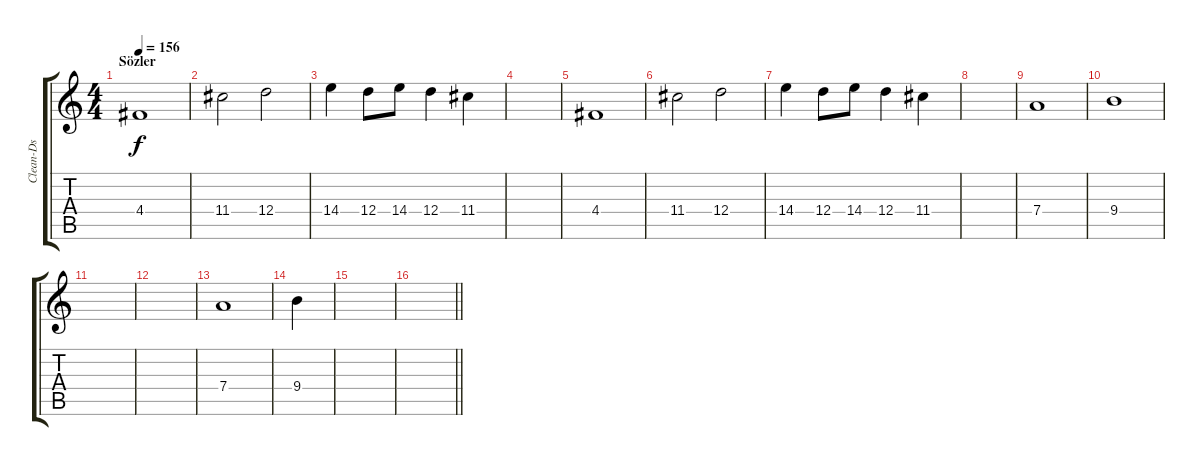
\track ("Clean-Ds" "Clean-Ds") {instrument distortionguitar}
\staff {score tabs}
\tuning (E4 B3 G3 D3 A2 E2) {hide}
\ts (4 4)
\section ("" "Sözler")
\tempo 156
\clef g2
\ks c
4.4.1{dy f volume 12 instrument electricguitarclean} |
11.4.2 12.4.2 |
14.4.4 12.4.8 14.4.8 12.4.4 11.4.4 |
|
4.4.1 |
11.4.2 12.4.2 |
14.4.4 12.4.8 14.4.8 12.4.4 11.4.4 |
|
7.4.1 |
9.4.1 |
|
|
7.4.1 |
9.4.4 |
|
\barLineRight lightlight
